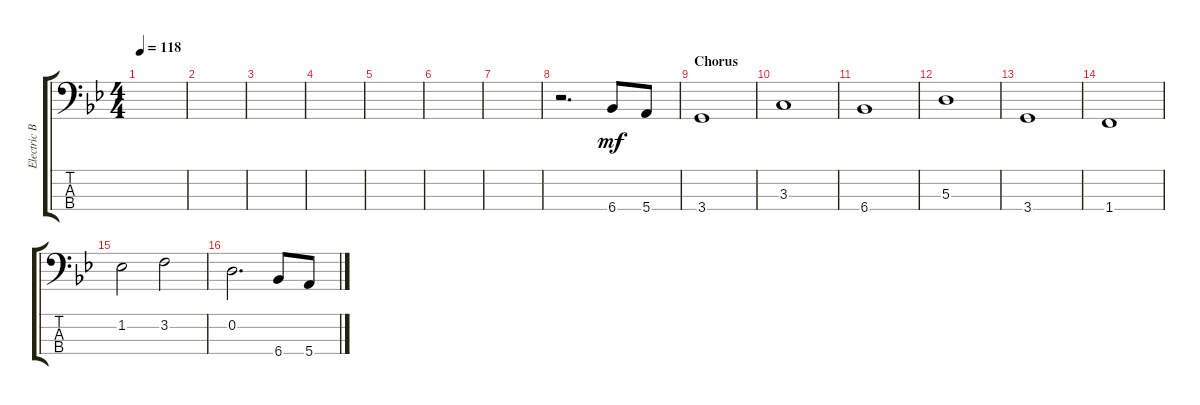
\track ("Electric Bass" "Electric B") {instrument electricbassfinger}
\staff {score tabs}
\tuning (G2 D2 A1 E1) {hide}
\ts (4 4)
\tempo 118
\clef f4
\ks gminor
|
|
|
|
|
|
|
r.2{d} 6.4.8{dy mf} 5.4.8 |
\section ("" "Chorus")
3.4.1 |
3.3.1 |
6.4.1 |
5.3.1 |
3.4.1 |
1.4.1 |
1.2.2 3.2.2 |
0.2.2{d} 6.4.8 5.4.8
